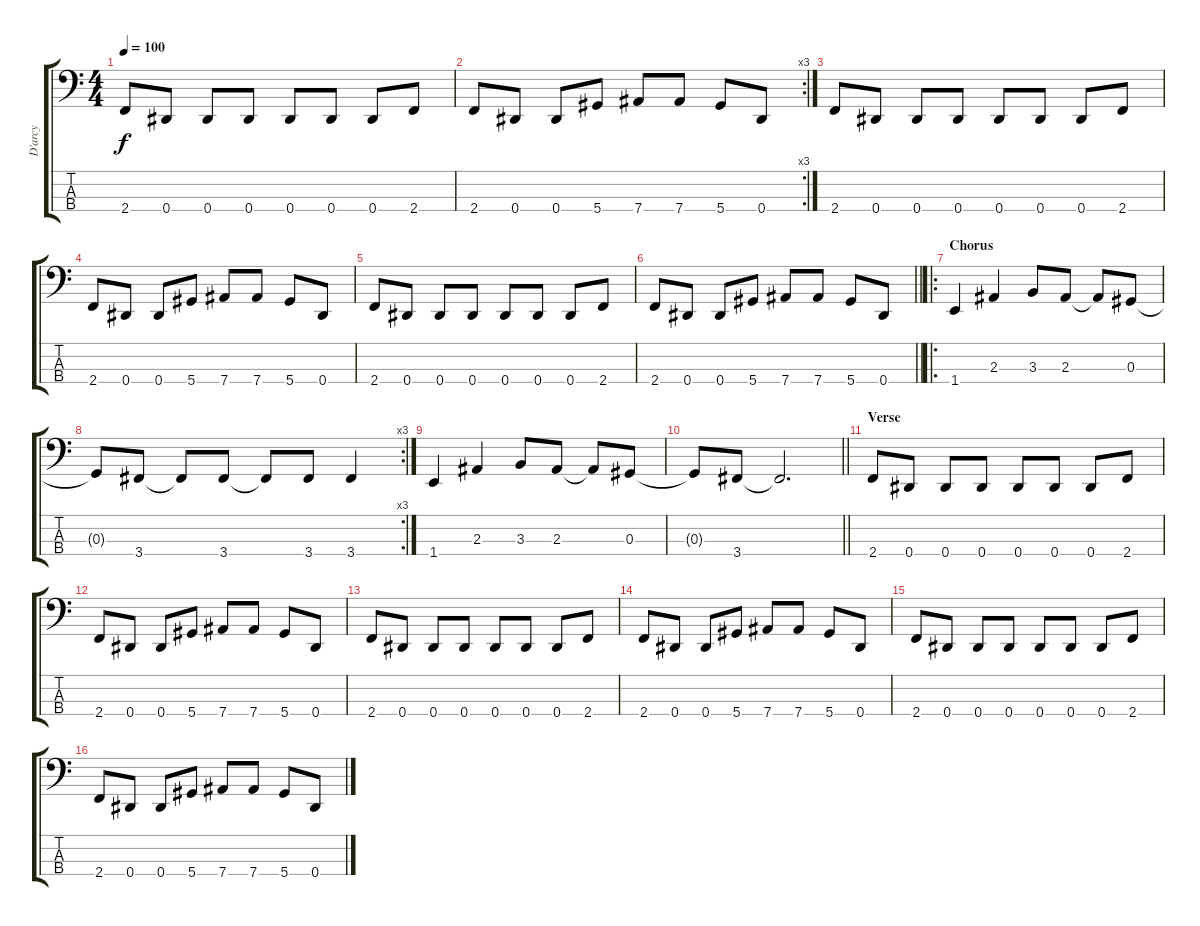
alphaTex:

\track ("D'arcy" "D'arcy") {instrument electricbassfinger}
\staff {score tabs}
\tuning (Gb2 Db2 Ab1 Eb1) {hide}
\ts (4 4)
\tempo 100
\clef f4
\ks c
2.4.8{dy f} 0.4.8 0.4.8 0.4.8 0.4.8 0.4.8 0.4.8 2.4.8 |
\rc 3
2.4.8 0.4.8 0.4.8 5.4.8 7.4.8 7.4.8 5.4.8 0.4.8 |
2.4.8 0.4.8 0.4.8 0.4.8 0.4.8 0.4.8 0.4.8 2.4.8 |
2.4.8 0.4.8 0.4.8 5.4.8 7.4.8 7.4.8 5.4.8 0.4.8 |
2.4.8 0.4.8 0.4.8 0.4.8 0.4.8 0.4.8 0.4.8 2.4.8 |
\barLineRight lightlight
2.4.8 0.4.8 0.4.8 5.4.8 7.4.8 7.4.8 5.4.8 0.4.8 |
\ro
\section ("" "Chorus")
1.4.4 2.3.4 3.3.8 2.3.8 2.3{t}.8 0.3.8 |
\rc 3
0.3{t}.8 3.4.8 3.4{t}.8 3.4.8 3.4{t}.8 3.4.8 3.4.4 |
1.4.4 2.3.4 3.3.8 2.3.8 2.3{t}.8 0.3.8 |
\barLineRight lightlight
0.3{t}.8 3.4.8 3.4{t}.2{d} |
\section ("" "Verse")
2.4.8 0.4.8 0.4.8 0.4.8 0.4.8 0.4.8 0.4.8 2.4.8 |
2.4.8 0.4.8 0.4.8 5.4.8 7.4.8 7.4.8 5.4.8 0.4.8 |
2.4.8 0.4.8 0.4.8 0.4.8 0.4.8 0.4.8 0.4.8 2.4.8 |
2.4.8 0.4.8 0.4.8 5.4.8 7.4.8 7.4.8 5.4.8 0.4.8 |
2.4.8 0.4.8 0.4.8 0.4.8 0.4.8 0.4.8 0.4.8 2.4.8 |
2.4.8 0.4.8 0.4.8 5.4.8 7.4.8 7.4.8 5.4.8 0.4.8
